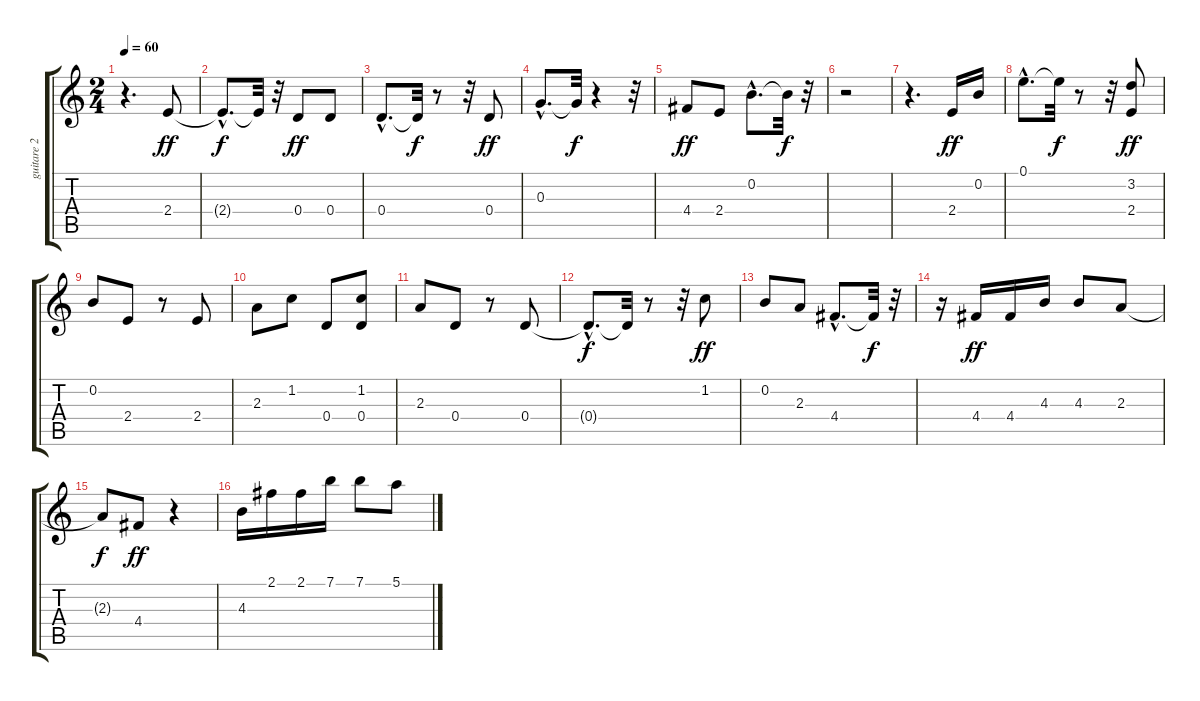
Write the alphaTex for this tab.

\track ("guitare 2" "guitare 2") {instrument acousticguitarnylon}
\staff {score tabs}
\tuning (E4 B3 G3 D3 A2 E2) {hide}
\ts (2 4)
\tempo 60
\clef g2
\ks c
r.4{d dy f} 2.4.8{dy ff} |
2.4{hac t}.8{d dy f} 2.4{t}.32 r.32 0.4.8{dy ff} 0.4.8 |
0.4{hac}.8{d} 0.4{t}.32{dy f} r.8 r.32 0.4.8{dy ff} |
0.3{hac}.8{d} 0.3{t}.32{dy f} r.4 r.32 |
4.4.8{dy ff} 2.4.8 0.2{hac}.8{d} 0.2{t}.32{dy f} r.32 |
r.2 |
r.4{d} 2.4.16{dy ff} 0.2.16 |
0.1{hac}.8{d} 0.1{t}.32{dy f} r.8 r.32 (3.2 2.4).8{dy ff} |
0.2.8 2.4.8 r.8 2.4.8 |
2.3.8 1.2.8 0.4.8 (1.2 0.4).8 |
2.3.8 0.4.8 r.8 0.4.8 |
0.4{hac t}.8{d dy f} 0.4{t}.32 r.8 r.32 1.2.8{dy ff} |
0.2.8 2.3.8 4.4{hac}.8{d} 4.4{t}.32{dy f} r.32 |
r.16 4.4.16{dy ff} 4.4.16 4.3.16 4.3.8 2.3.8 |
2.3{t}.8{dy f} 4.4.8{dy ff} r.4 |
4.3.16 2.1.16 2.1.16 7.1.16 7.1.8 5.1.8
